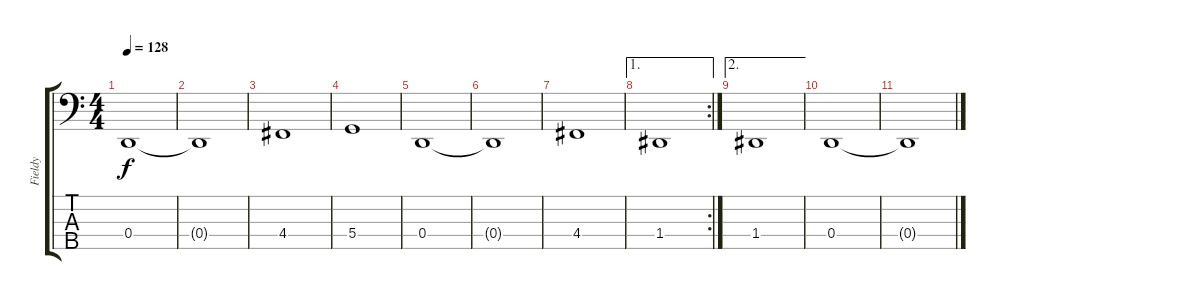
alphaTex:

\track ("Fieldy" "Fieldy") {instrument electricbassfinger}
\staff {score tabs}
\tuning (F2 C2 G1 D1 A0) {hide}
\ts (4 4)
\tempo 128
\clef f4
\ks c
0.4.1{dy f} |
0.4{t}.1 |
4.4.1 |
5.4.1 |
0.4.1 |
0.4{t}.1 |
4.4.1 |
\ae 1
\rc 2
1.4.1 |
\ae 2
1.4.1 |
0.4.1 |
0.4{t}.1
